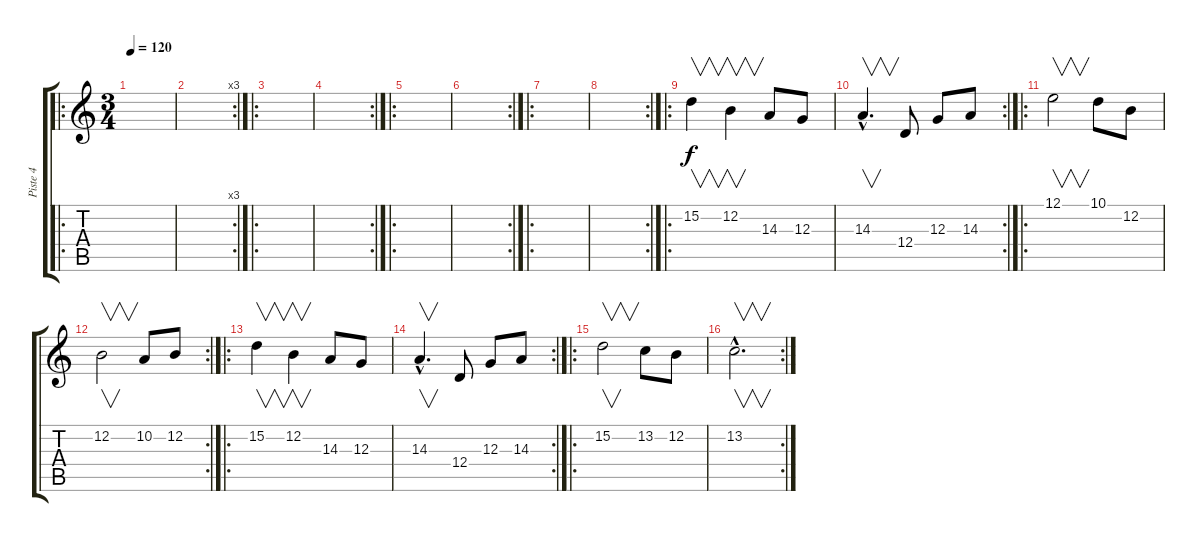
\track ("Piste 4" "Piste 4") {instrument accordion}
\staff {score tabs}
\tuning (E4 B3 G3 D3 A2 E2) {hide}
\ro
\ts (3 4)
\tempo 120
\clef g2
\ks c
|
\rc 3
|
\ro
|
\rc 2
|
\ro
|
\rc 2
|
\ro
|
\rc 2
|
\ro
15.2.4{v} 12.2.4{v} 14.3.8 12.3.8 |
\rc 2
14.3{hac}.4{v d} 12.4.8 12.3.8 14.3.8 |
\ro
12.1.2{v} 10.1.8 12.2.8 |
\rc 2
12.2.2{v} 10.2.8 12.2.8 |
\ro
15.2.4{v} 12.2.4{v} 14.3.8 12.3.8 |
\rc 2
14.3{hac}.4{v d} 12.4.8 12.3.8 14.3.8 |
\ro
15.2.2{v} 13.2.8 12.2.8 |
\rc 2
13.2{hac}.2{v d}
